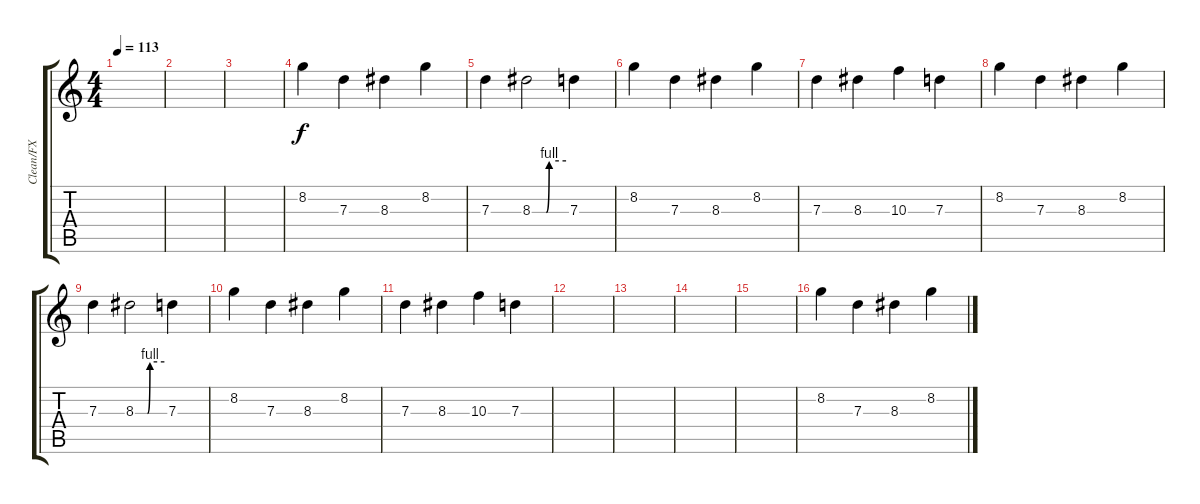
\track ("Clean/FX" "Clean/FX") {instrument electricguitarjazz}
\staff {score tabs}
\tuning (E4 B3 G3 D3 A2 E2) {hide}
\ts (4 4)
\tempo 113
\clef g2
\ks c
|
|
|
8.2.4 7.3.4 8.3.4 8.2.4 |
7.3.4 8.3{be (custom 0 0 25 0 30 4 60 4)}.2 7.3.4 |
8.2.4 7.3.4 8.3.4 8.2.4 |
7.3.4 8.3.4 10.3.4 7.3.4 |
8.2.4 7.3.4 8.3.4 8.2.4 |
7.3.4 8.3{be (custom 0 0 25 0 30 4 60 4)}.2 7.3.4 |
8.2.4 7.3.4 8.3.4 8.2.4 |
7.3.4 8.3.4 10.3.4 7.3.4 |
|
|
|
|
8.2.4{volume 0} 7.3.4 8.3.4 8.2.4
